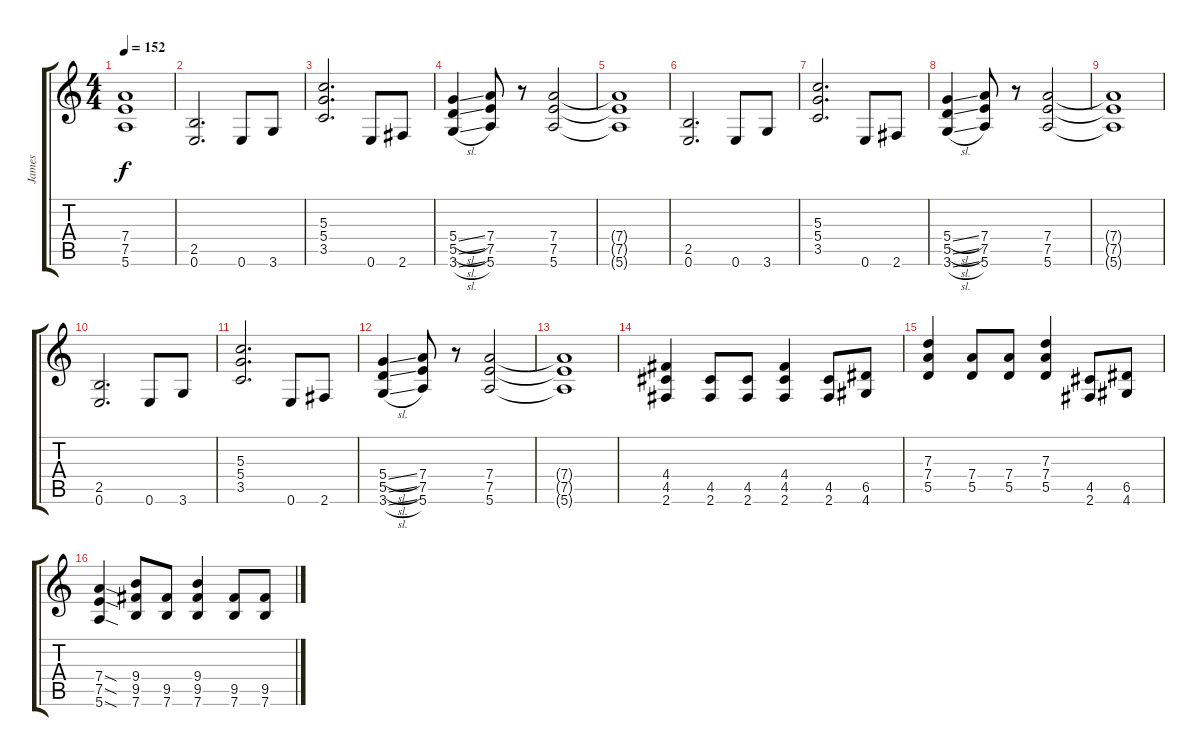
\track ("James" "James") {instrument distortionguitar}
\staff {score tabs}
\tuning (E4 B3 G3 D3 A2 E2) {hide}
\ts (4 4)
\tempo 152
\clef g2
\ks c
(7.4{t} 7.5{t} 5.6{t}).1{dy f} |
(2.5 0.6).2{d} 0.6.8 3.6.8 |
(5.3 5.4 3.5).2{d} 0.6.8 2.6.8 |
(5.4{sl} 5.5{sl} 3.6{sl}).4 (7.4 7.5 5.6).8 r.8 (7.4 7.5 5.6).2 |
(7.4{t} 7.5{t} 5.6{t}).1 |
(2.5 0.6).2{d} 0.6.8 3.6.8 |
(5.3 5.4 3.5).2{d} 0.6.8 2.6.8 |
(5.4{sl} 5.5{sl} 3.6{sl}).4 (7.4 7.5 5.6).8 r.8 (7.4 7.5 5.6).2 |
(7.4{t} 7.5{t} 5.6{t}).1 |
(2.5 0.6).2{d} 0.6.8 3.6.8 |
(5.3 5.4 3.5).2{d} 0.6.8 2.6.8 |
(5.4{sl} 5.5{sl} 3.6{sl}).4 (7.4 7.5 5.6).8 r.8 (7.4 7.5 5.6).2 |
(7.4{t} 7.5{t} 5.6{t}).1 |
(4.4 4.5 2.6).4 (4.5 2.6).8 (4.5 2.6).8 (4.4 4.5 2.6).4 (4.5 2.6).8 (6.5 4.6).8 |
(7.3 7.4 5.5).4 (7.4 5.5).8 (7.4 5.5).8 (7.3 7.4 5.5).4 (4.5 2.6).8 (6.5 4.6).8 |
(7.4{sod} 7.5{sod} 5.6{sod}).4 (9.4 9.5 7.6).8 (9.5 7.6).8 (9.4 9.5 7.6).4 (9.5 7.6).8 (9.5 7.6).8
